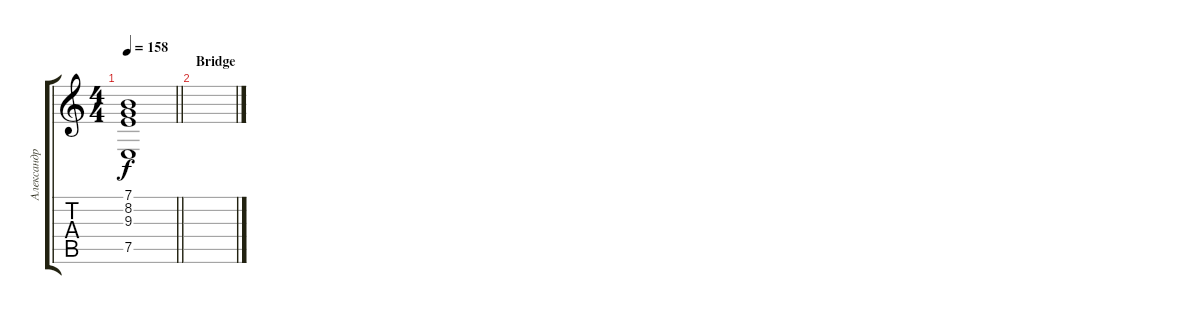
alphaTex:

\track ("Александр \"Wish\" Андрюхин" "Александр ") {instrument stringensemble2}
\staff {score tabs}
\tuning (E4 B3 G3 D3 A2 E2) {hide}
\ts (4 4)
\tempo 158
\clef g2
\barLineRight lightlight
\ks c
(7.1 8.2 9.3 7.5).1{dy f} |
\section ("" "Bridge")
